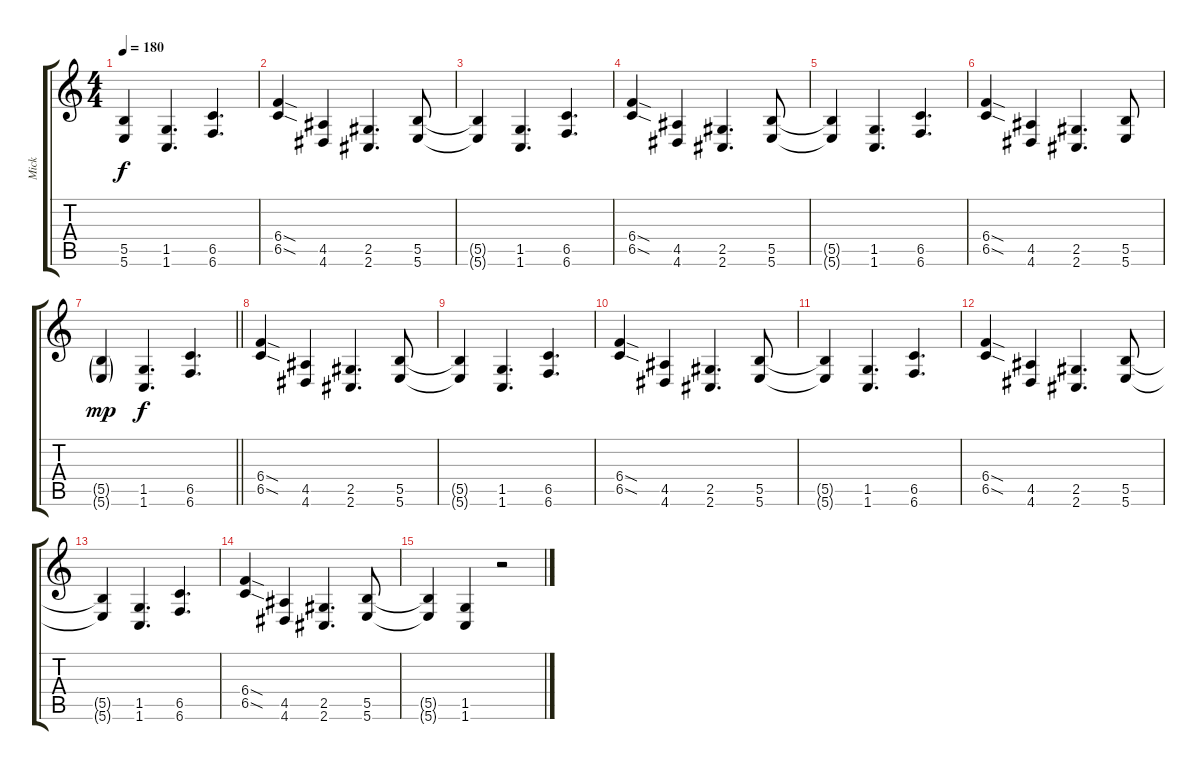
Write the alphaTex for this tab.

\track ("Mick" "Mick") {instrument distortionguitar}
\staff {score tabs}
\tuning (Db4 Ab3 E3 B2 Gb2 B1) {hide}
\ts (4 4)
\tempo 180
\clef g2
\ks c
(5.5{t} 5.6{t}).4{dy f} (1.5 1.6).4{d} (6.5 6.6).4{d} |
(6.4{sod} 6.5{sod}).4 (4.5 4.6).4 (2.5 2.6).4{d} (5.5 5.6).8 |
(5.5{t} 5.6{t}).4 (1.5 1.6).4{d} (6.5 6.6).4{d} |
(6.4{sod} 6.5{sod}).4 (4.5 4.6).4 (2.5 2.6).4{d} (5.5 5.6).8 |
(5.5{t} 5.6{t}).4 (1.5 1.6).4{d} (6.5 6.6).4{d} |
(6.4{sod} 6.5{sod}).4 (4.5 4.6).4 (2.5 2.6).4{d} (5.5 5.6).8 |
\barLineRight lightlight
(5.5{g} 5.6{g}).4{dy mp} (1.5 1.6).4{d dy f} (6.5 6.6).4{d} |
\section ("" "")
(6.4{sod} 6.5{sod}).4 (4.5 4.6).4 (2.5 2.6).4{d} (5.5 5.6).8 |
(5.5{t} 5.6{t}).4 (1.5 1.6).4{d} (6.5 6.6).4{d} |
(6.4{sod} 6.5{sod}).4 (4.5 4.6).4 (2.5 2.6).4{d} (5.5 5.6).8 |
(5.5{t} 5.6{t}).4 (1.5 1.6).4{d} (6.5 6.6).4{d} |
(6.4{sod} 6.5{sod}).4 (4.5 4.6).4 (2.5 2.6).4{d} (5.5 5.6).8 |
(5.5{t} 5.6{t}).4 (1.5 1.6).4{d} (6.5 6.6).4{d} |
(6.4{sod} 6.5{sod}).4 (4.5 4.6).4 (2.5 2.6).4{d} (5.5 5.6).8 |
(5.5{t} 5.6{t}).4 (1.5 1.6).4 r.2
